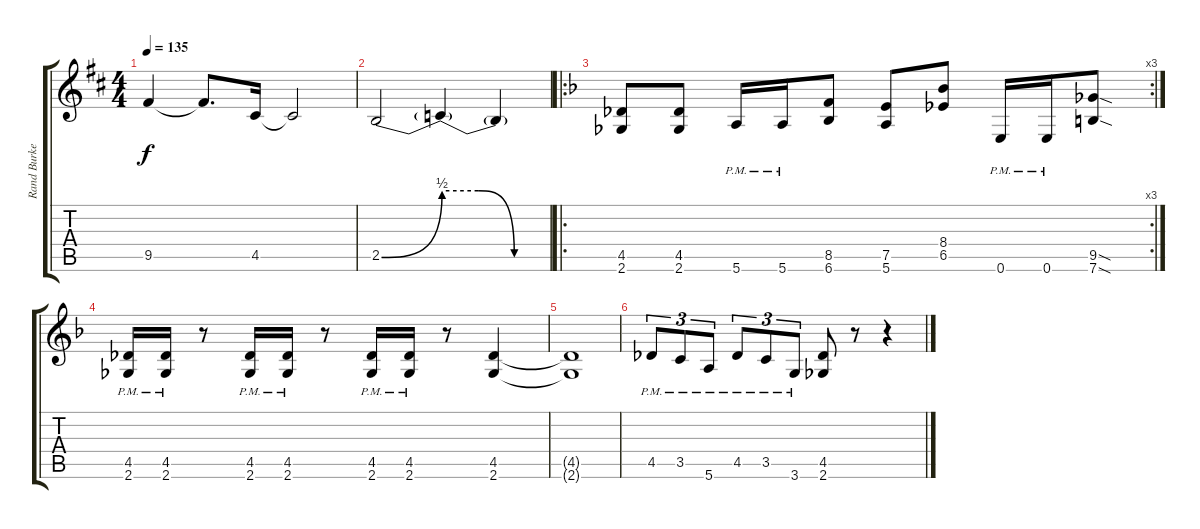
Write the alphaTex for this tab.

\track ("Rand Burkey rhythm" "Rand Burke") {instrument distortionguitar}
\staff {score tabs}
\tuning (E4 B3 G3 D3 A2 E2) {hide}
\ts (4 4)
\tempo 135
\clef g2
\ks d
9.5.4{dy f} 9.5{t}.8{d} 4.5.16 4.5{t}.2 |
2.5{be (bend 0 0 60 2)}.2 2.5{be (custom 0 2 20 2 40 0 60 0) t}.4 2.5{t}.4 |
\ro
\rc 3
\ks f
(4.5 2.6).8 (4.5 2.6).8 5.6{pm}.16 5.6{pm}.16 (8.5 6.6).8 (7.5 5.6).8 (8.4 6.5).8 0.6{pm}.16 0.6{pm}.16 (9.5{sod} 7.6{sod}).8 |
(4.5{pm} 2.6{pm}).16 (4.5{pm} 2.6{pm}).16 r.8 (4.5{pm} 2.6{pm}).16 (4.5{pm} 2.6{pm}).16 r.8 (4.5{pm} 2.6{pm}).16 (4.5{pm} 2.6{pm}).16 r.8 (4.5 2.6).4 |
(4.5{t} 2.6{t}).1 |
4.5{pm}.8{tu (3 2)} 3.5{pm}.8{tu (3 2)} 5.6{pm}.8{tu (3 2)} 4.5{pm}.8{tu (3 2)} 3.5{pm}.8{tu (3 2)} 3.6{pm}.8{tu (3 2)} (4.5 2.6).8 r.8 r.4
